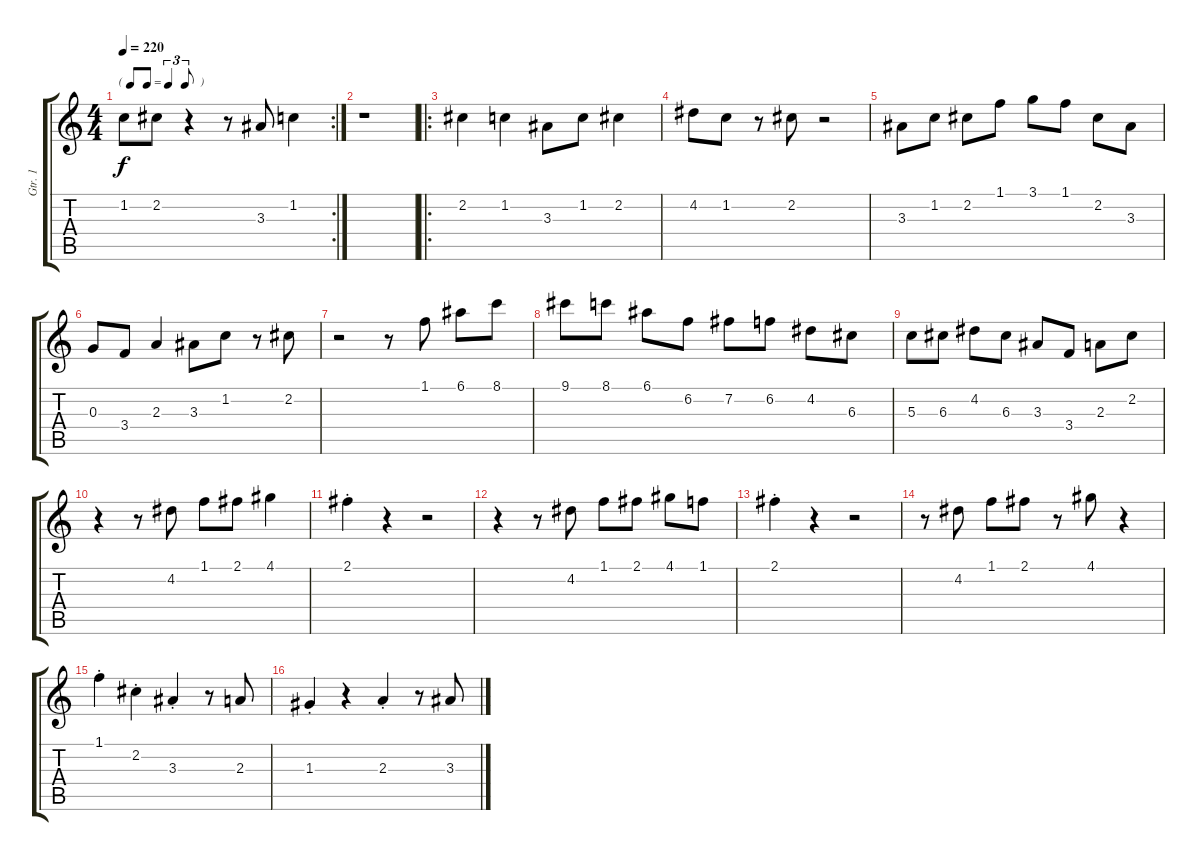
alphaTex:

\track ("Gtr. 1" "Gtr. 1") {instrument acousticguitarsteel}
\staff {score tabs}
\tuning (E4 B3 G3 D3 A2 E2) {hide}
\rc 2
\ts (4 4)
\tf triplet8th
\tempo 220
\clef g2
\ks c
1.2.8{dy f} 2.2.8 r.4 r.8 3.3.8 1.2.4 |
r.1 |
\ro
2.2.4 1.2.4 3.3.8 1.2.8 2.2.4 |
4.2.8 1.2.8 r.8 2.2.8 r.2 |
3.3.8 1.2.8 2.2.8 1.1.8 3.1.8 1.1.8 2.2.8 3.3.8 |
0.3.8 3.4.8 2.3.4 3.3.8 1.2.8 r.8 2.2.8 |
r.2 r.8 1.1.8 6.1.8 8.1.8 |
9.1.8 8.1.8 6.1.8 6.2.8 7.2.8 6.2.8 4.2.8 6.3.8 |
5.3.8 6.3.8 4.2.8 6.3.8 3.3.8 3.4.8 2.3.8 2.2.8 |
r.4 r.8 4.2.8 1.1.8 2.1.8 4.1.4 |
2.1{st}.4 r.4 r.2 |
r.4 r.8 4.2.8 1.1.8 2.1.8 4.1.8 1.1.8 |
2.1{st}.4 r.4 r.2 |
r.8 4.2.8 1.1.8 2.1.8 r.8 4.1.8 r.4 |
1.1{st}.4 2.2{st}.4 3.3{st}.4 r.8 2.3.8 |
1.3{st}.4 r.4 2.3{st}.4 r.8 3.3.8
